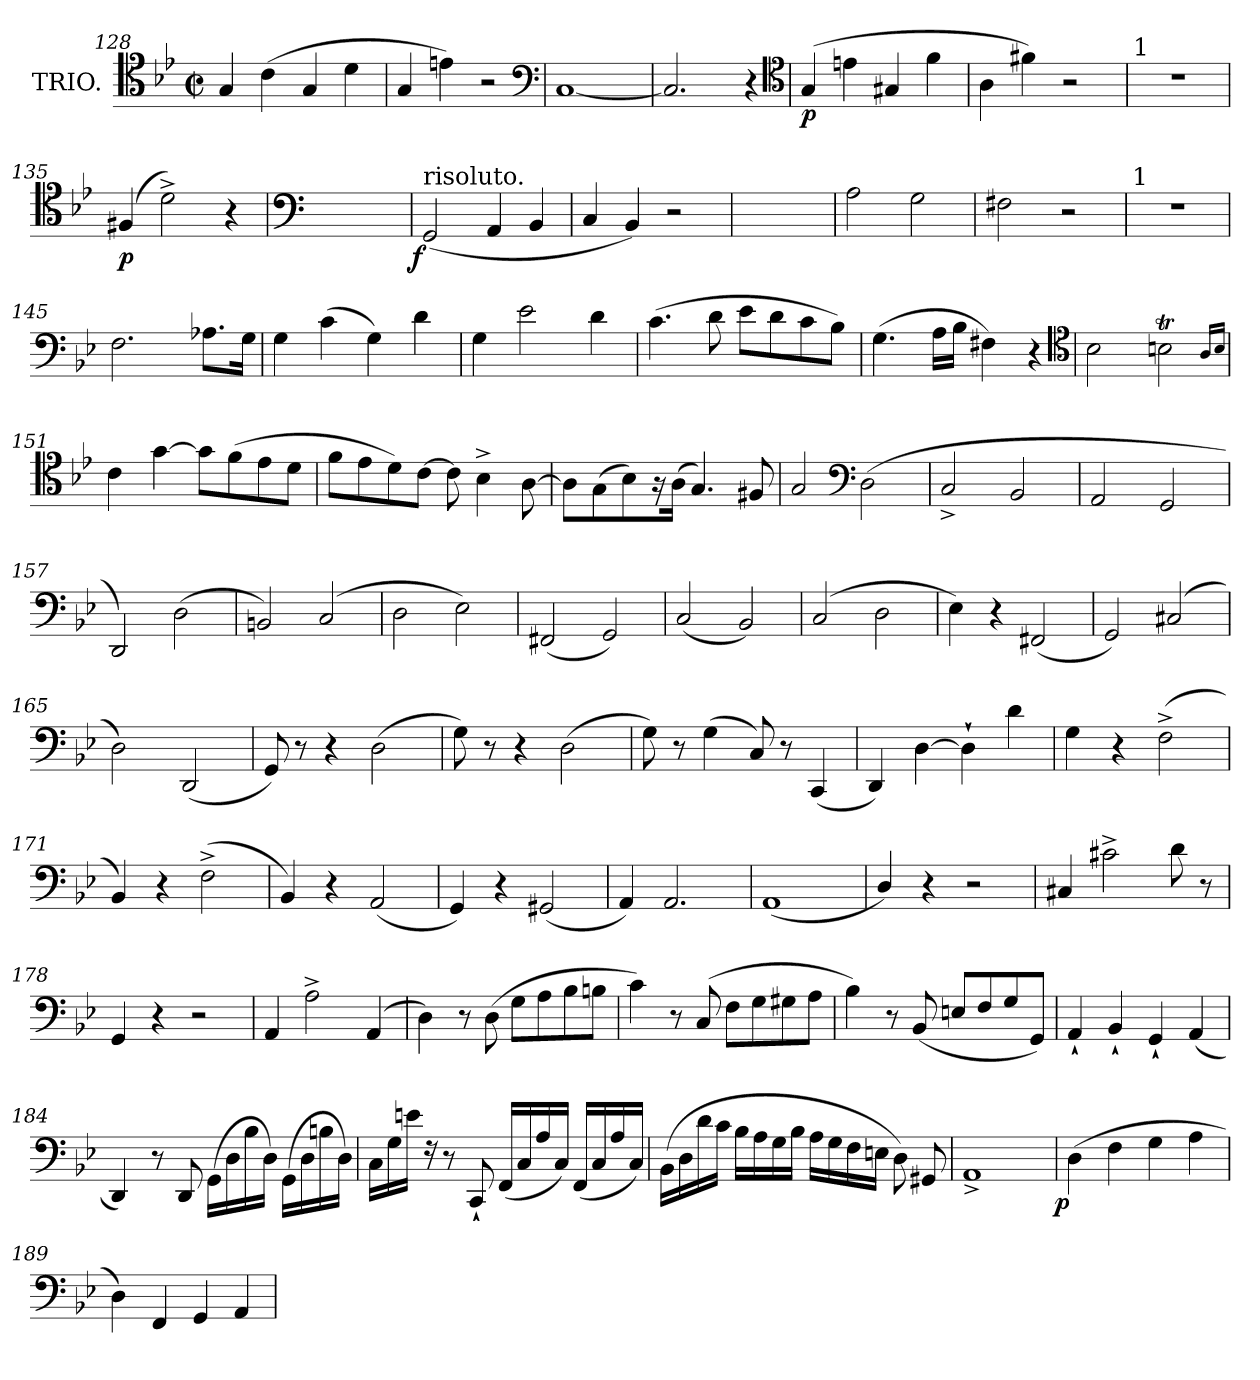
**kern	**dynam
*part1	*part1
*staff1	*staff1
*I"TRIO.	*
*clefC4	*
*k[b-e-]	*
*g:	*
*M2/2	*
*met(c|)	*
=128	=128
4G	.
(>4c	.
4G	.
4d	.
=129	=129
4G	.
4en)	.
2r	.
*clefF4	*
=130	=130
[1C	.
=131	=131
2.C]	.
4r	.
*clefC4	*
=132	=132
(>4G	p
4en	.
4G#X	.
4f	.
=133	=133
4A	.
4f#X)	.
2r	.
=134	=134
!LO:TX:a:t=1	!
1rc	.
=135	=135
(>4F#X	p
2d^<)	.
4r	.
=136	=136
*clefF4	*
1ryy	.
=138	=138
!LO:TX:a:t=risoluto.	!
!	!LO:DY:rj
(<2GG	f
4AA	.
4BB-	.
=139	=139
4C	.
4BB-)	.
2r	.
=140	=140
1ryy	.
=142	=142
2A	.
2G	.
=143	=143
2F#X	.
2r	.
=144	=144
!LO:TX:a:t=1	!
1rF	.
=145	=145
2.F	.
8.A-XL	.
16GJk	.
=146	=146
4G	.
(4c	.
4G)	.
4d	.
=147	=147
4G	.
2e-	.
4d	.
=148	=148
(>4.c	.
8d	.
8e-L	.
8d	.
8c	.
8B-J)	.
=149	=149
(>4.G	.
16ALL	.
16B-JJ	.
4F#X)	.
4r	.
*clefC4	*
=150	=150
2B-	.
2Bnt	.
16qqA/LL	.
16qqB/JJ	.
=151	=151
4c	.
[4g	.
8gL]	.
(8f	.
8e-	.
8dJ	.
=152	=152
8fL	.
8e-	.
8d)	.
[8cJ	.
8c]	.
4B-^<	.
[8A	.
=153	=153
8AL]	.
(>8G	.
8B-)	.
16r	.
(>16AJk	.
4.G)	.
8F#X	.
=154	=154
2G	.
*clefF4	*
(2D	.
=155	=155
2C^<	.
2BB-	.
=156	=156
2AA	.
2GG	.
=157	=157
2DD)	.
(>2D	.
=158	=158
2BBn)	.
(>2C	.
=159	=159
2D	.
2E-)	.
=160	=160
(<2FF#X	.
2GG)	.
=161	=161
(<2C	.
2BB-)	.
=162	=162
(>2C	.
2D	.
=163	=163
4E-)	.
4r	.
(<2FF#X	.
=164	=164
2GG)	.
(<2C#X	.
=165	=165
2D)	.
(<2DD	.
=166	=166
8GG)	.
8r	.
4r	.
(>2D	.
=167	=167
8G)	.
8r	.
4r	.
(>2D	.
=168	=168
8G)	.
8r	.
(>4G	.
8C)	.
8r	.
(<4CC	.
=169	=169
4DD)	.
[4D	.
4D`>]	.
4d	.
=170	=170
4G	.
4r	.
(>2F^<	.
=171	=171
4BB-)	.
4r	.
(>2F^<	.
=172	=172
4BB-)	.
4r	.
(<2AA	.
=173	=173
4GG)	.
4r	.
(<2GG#X	.
=174	=174
4AA)	.
2.AA	.
=175	=175
(<1AA	.
=176	=176
4D/)	.
4r	.
2r	.
=177	=177
4C#X	.
2c#X^<	.
8d	.
8r	.
=178	=178
4GG	.
4r	.
2r	.
=179	=179
4AA	.
2A^<	.
(<4AA	.
=180	=180
4D)	.
8r	.
(>8D	.
8GL	.
8A	.
8B-	.
8BnJ	.
=181	=181
4c)	.
8r	.
(>8C	.
8FL	.
8G	.
8G#X	.
8AJ	.
=182	=182
4B-)	.
8r	.
(>8BB-	.
8EnL	.
8F	.
8G	.
8GGJ)	.
=183	=183
4AA`<	.
4BB-`<	.
4GG`<	.
(<4AA	.
=184	=184
4DD)	.
8r	.
8DD	.
(>16GGLL	.
16D	.
16B-	.
16DJJ)	.
(>16GGLL	.
16D	.
16Bn	.
16DJJ)	.
=185	=185
16CLL	.
16G	.
16enJJ	.
16rF	.
8r	.
8CC`<	.
(<16FFLL	.
16C	.
16A	.
16CJJ)	.
(<16FFLL	.
16C	.
16A	.
16CJJ)	.
=186	=186
(16BB-LL	.
16D	.
16d	.
16cJJ	.
16B-LL	.
16A	.
16G	.
16B-JJ	.
16ALL	.
16G	.
16F	.
16EnJJ	.
8D)	.
8GG#X	.
=187	=187
1AA^<	.
=188	=188
!	!LO:DY:rj
(>4D	p
4F	.
4G	.
4A	.
=189	=189
4D)	.
4FF	.
4GG	.
4AA	.
=	=
*-	*-
